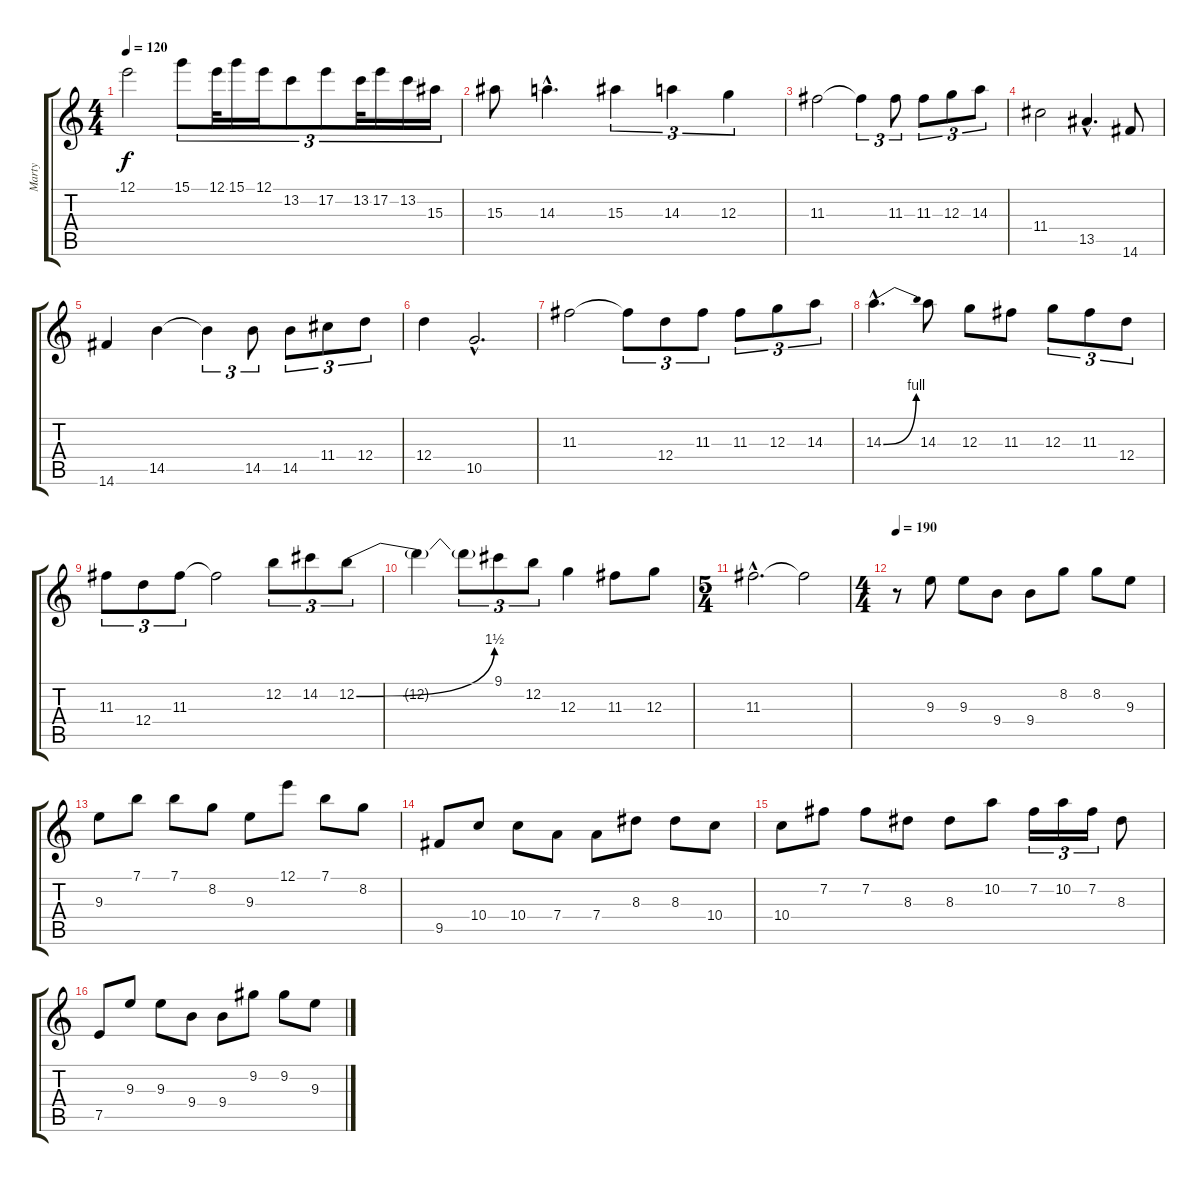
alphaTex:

\track ("Marty" "Marty") {instrument distortionguitar}
\staff {score tabs}
\tuning (E4 B3 G3 D3 A2 E2) {hide}
\ts (4 4)
\tempo 120
\clef g2
\ks c
12.1.2{dy f} 15.1.8{tu (3 2)} 12.1.32{tu (3 2)} 15.1.16{tu (3 2)} 12.1.16{tu (3 2)} 13.2.8{tu (3 2)} 17.2.8{tu (3 2)} 13.2.32{tu (3 2)} 17.2.16{tu (3 2)} 13.2.16{tu (3 2)} 15.3.16{tu (3 2)} |
15.3.8 14.3{hac}.4{d} 15.3.4{tu (3 2)} 14.3.4{tu (3 2)} 12.3.4{tu (3 2)} |
11.3.2 11.3{t}.4{tu (3 2)} 11.3.8{tu (3 2)} 11.3.8{tu (3 2)} 12.3.8{tu (3 2)} 14.3.8{tu (3 2)} |
11.4.2 13.5{hac}.4{d} 14.6.8 |
14.6.4 14.5.4 14.5{t}.4{tu (3 2)} 14.5.8{tu (3 2)} 14.5.8{tu (3 2)} 11.4.8{tu (3 2)} 12.4.8{tu (3 2)} |
12.4.4 10.5{hac}.2{d} |
11.3.2 11.3{t}.8{tu (3 2)} 12.4.8{tu (3 2)} 11.3.8{tu (3 2)} 11.3.8{tu (3 2)} 12.3.8{tu (3 2)} 14.3.8{tu (3 2)} |
14.3{be (bend 0 0 60 4) hac}.4{d} 14.3.8 12.3.8 11.3.8 12.3.8{tu (3 2)} 11.3.8{tu (3 2)} 12.4.8{tu (3 2)} |
11.3.8{tu (3 2)} 12.4.8{tu (3 2)} 11.3.8{tu (3 2)} 11.3{t}.2 12.2.8{tu (3 2)} 14.2.8{tu (3 2)} 12.2{be (bend 0 0 60 6)}.8{tu (3 2)} |
12.2{t}.4 12.2{t}.8{tu (3 2)} 9.1.8{tu (3 2)} 12.2.8{tu (3 2)} 12.3.4 11.3.8 12.3.8 |
\ts (5 4)
11.3{hac}.2{d} 11.3{t}.2 |
\ts (4 4)
\tempo 180
\tempo 190
r.8 9.3.8 9.3.8 9.4.8 9.4.8 8.2.8 8.2.8 9.3.8 |
9.3.8 7.1.8 7.1.8 8.2.8 9.3.8 12.1.8 7.1.8 8.2.8 |
9.5.8 10.4.8 10.4.8 7.4.8 7.4.8 8.3.8 8.3.8 10.4.8 |
10.4.8 7.2.8 7.2.8 8.3.8 8.3.8 10.2.8 7.2.16{tu (3 2)} 10.2.16{tu (3 2)} 7.2.16{tu (3 2)} 8.3.8 |
7.5.8 9.3.8 9.3.8 9.4.8 9.4.8 9.2.8 9.2.8 9.3.8
